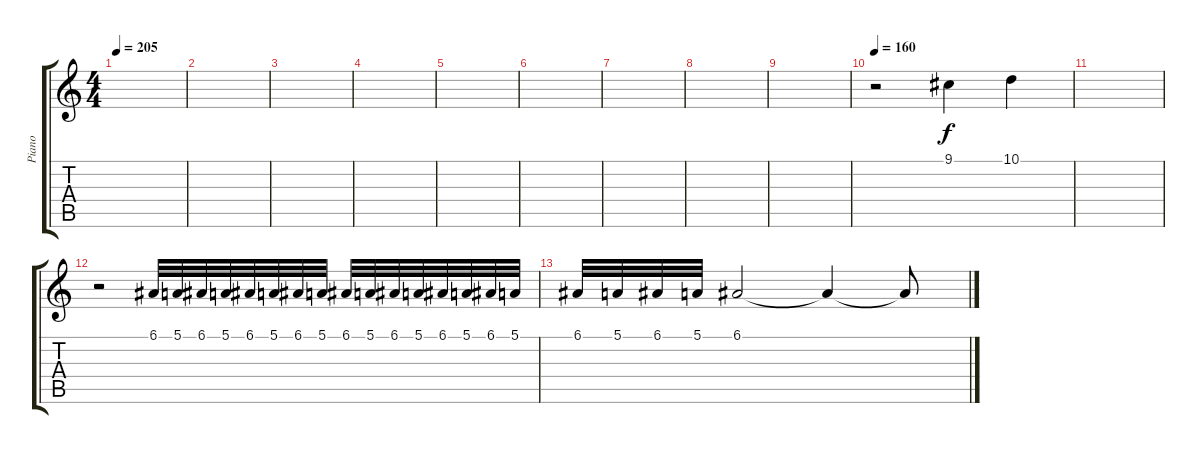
\track ("Piano" "Piano") {instrument brightacousticpiano}
\staff {score tabs}
\tuning (E4 B3 G3 D3 A2 E2) {hide}
\ts (4 4)
\tempo 205
\clef g2
\ks c
|
|
|
|
|
|
|
|
|
\tempo 160
r.2 9.1.4{dy f} 10.1.4 |
|
r.2 6.1.32 5.1.32 6.1.32 5.1.32 6.1.32 5.1.32 6.1.32 5.1.32 6.1.32 5.1.32 6.1.32 5.1.32 6.1.32 5.1.32 6.1.32 5.1.32 |
6.1.32 5.1.32 6.1.32 5.1.32 6.1.2 6.1{t}.4 6.1{t}.8
